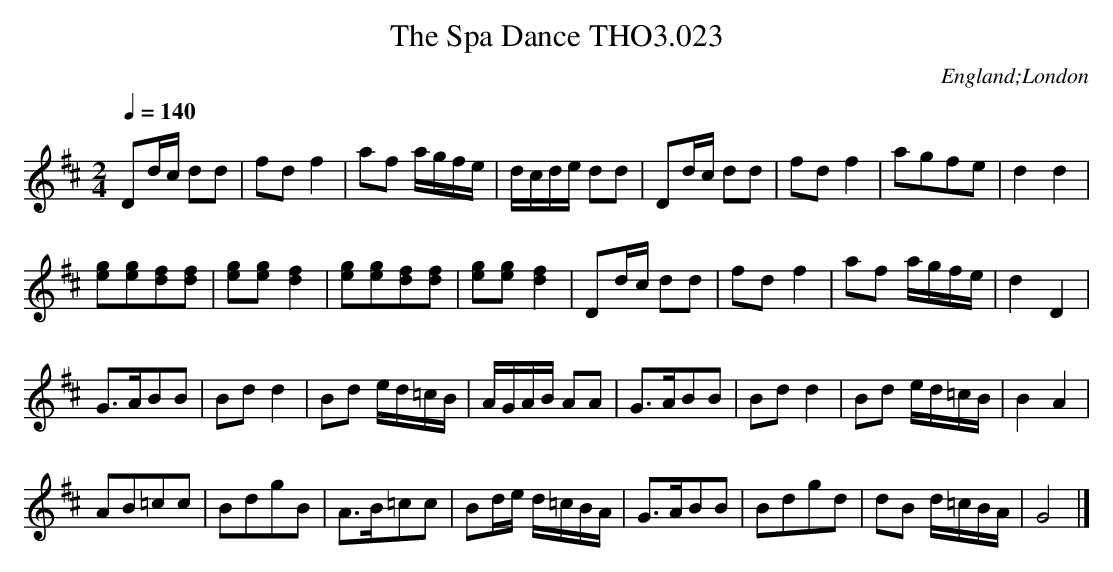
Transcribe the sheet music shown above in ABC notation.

X:1
T:Spa Dance THO3.023, The
O:England;London
M:2/4
L:1/8
Q:1/4=140
K:D
Dd/c/ dd|fd f2|af a/g/f/e/|d/c/d/e/ dd|Dd/c/ dd|fd f2|agfe|d2d2|
[ge][ge][fd][fd]|[ge][ge] [f2d2]|[ge][ge][fd][fd]|\
[ge][ge] [f2d2]|Dd/c/ dd|fd f2|af a/g/f/e/|d2D2|
G>ABB|Bd d2|Bd e/d/=c/B/|A/G/A/B/ AA|G>ABB|Bd d2|Bd e/d/=c/B/|B2A2|
AB=cc|BdgB|A>B=cc|Bd/e/ d/=c/B/A/|G>ABB|Bdgd|dB d/=c/B/A/| G4|]
